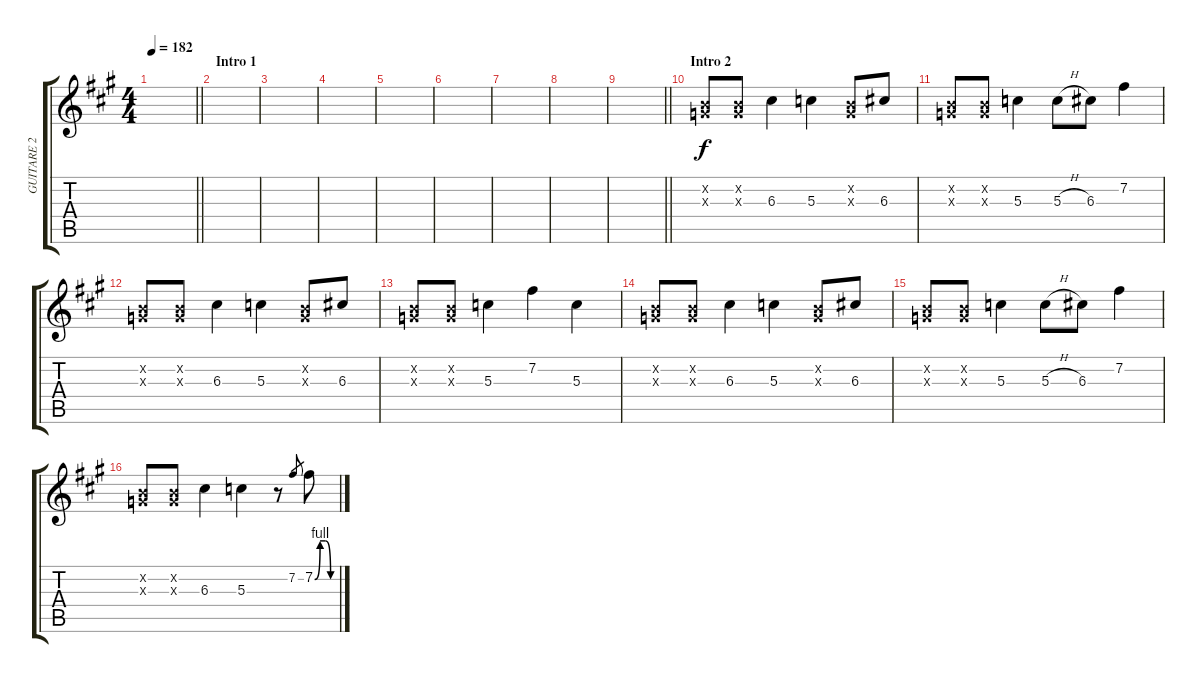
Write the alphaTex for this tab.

\track ("GUITARE 2" "GUITARE 2") {instrument distortionguitar}
\staff {score tabs}
\tuning (E4 B3 G3 D3 A2 E2) {hide}
\ts (4 4)
\tempo 182
\clef g2
\barLineRight lightlight
\ks a
|
\section ("" "Intro 1")
|
|
|
|
|
|
|
\barLineRight lightlight
|
\section ("" "Intro 2")
(0.2{x} 0.3{x}).8{volume 12} (0.2{x} 0.3{x}).8 6.3.4 5.3.4 (0.2{x} 0.3{x}).8 6.3.8 |
(0.2{x} 0.3{x}).8 (0.2{x} 0.3{x}).8 5.3.4 5.3{h}.8 6.3.8 7.2.4 |
(0.2{x} 0.3{x}).8 (0.2{x} 0.3{x}).8 6.3.4 5.3.4 (0.2{x} 0.3{x}).8 6.3.8 |
(0.2{x} 0.3{x}).8 (0.2{x} 0.3{x}).8 5.3.4 7.2.4 5.3.4 |
(0.2{x} 0.3{x}).8 (0.2{x} 0.3{x}).8 6.3.4 5.3.4 (0.2{x} 0.3{x}).8 6.3.8 |
(0.2{x} 0.3{x}).8 (0.2{x} 0.3{x}).8 5.3.4 5.3{h}.8 6.3.8 7.2.4 |
(0.2{x} 0.3{x}).8 (0.2{x} 0.3{x}).8 6.3.4 5.3.4 r.8 7.2.8{gr} 7.2{be (custom 0 0 15 4 30 4 45 0 60 0)}.8
